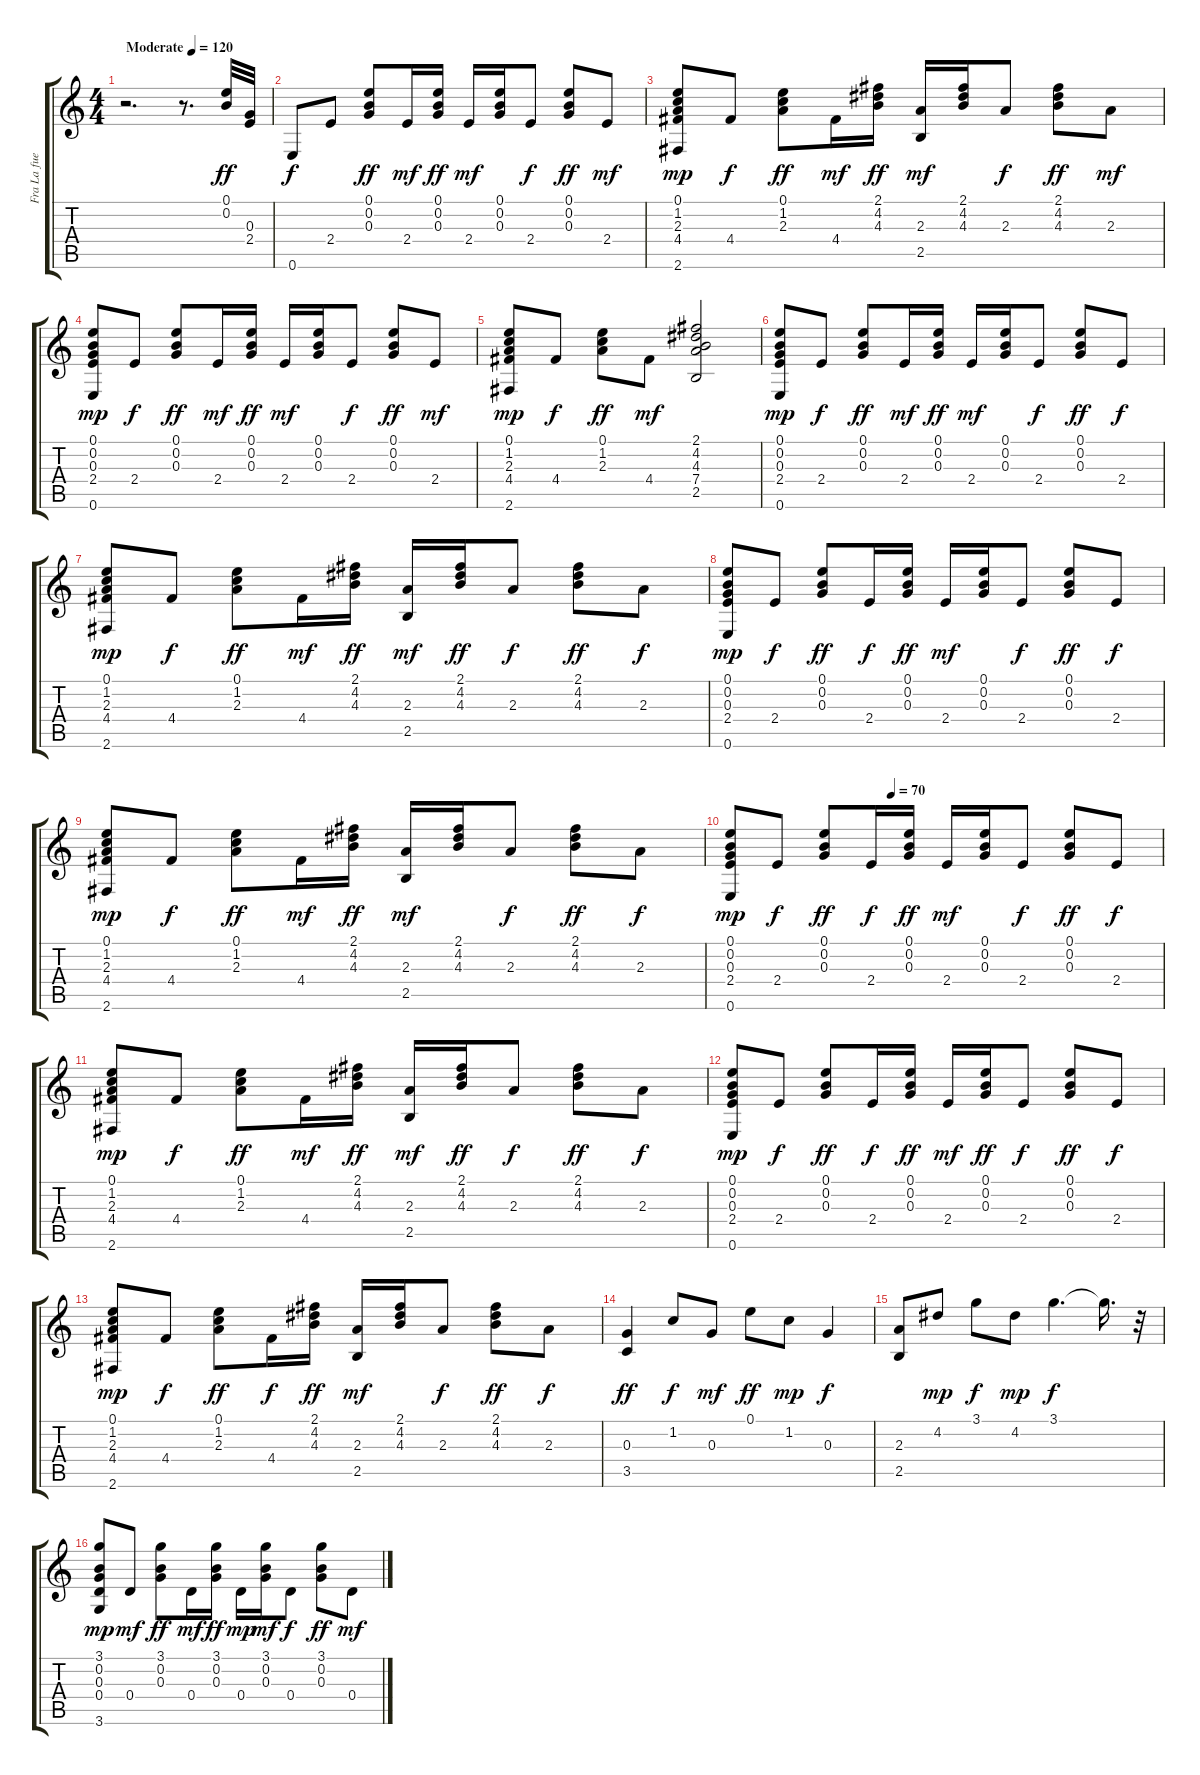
\track ("Fra La fuente" "Fra La fue") {instrument acousticguitarsteel}
\staff {score tabs}
\tuning (E4 B3 G3 D3 A2 E2) {hide}
\ts (4 4)
\tempo (120 "Moderate")
\tempo 70
\tempo (120 "Moderate")
\clef g2
\ks c
r.2{d dy ff instrument acousticguitarsteel} r.8{d} (0.1 0.2).32 (0.3 2.4).32 |
0.6.8{dy f} 2.4.8 (0.1 0.2 0.3).8{dy ff} 2.4.16{dy mf} (0.1 0.2 0.3).16{dy ff} 2.4.16{dy mf} (0.1 0.2 0.3).16 2.4.8{dy f} (0.1 0.2 0.3).8{dy ff} 2.4.8{dy mf} |
(0.1 1.2 2.3 4.4 2.6).8{dy mp} 4.4.8{dy f} (0.1 1.2 2.3).8{dy ff} 4.4.16{dy mf} (2.1 4.2 4.3).16{dy ff} (2.3 2.5).16{dy mf} (2.1 4.2 4.3).16 2.3.8{dy f} (2.1 4.2 4.3).8{dy ff} 2.3.8{dy mf} |
(0.1 0.2 0.3 2.4 0.6).8{dy mp} 2.4.8{dy f} (0.1 0.2 0.3).8{dy ff} 2.4.16{dy mf} (0.1 0.2 0.3).16{dy ff} 2.4.16{dy mf} (0.1 0.2 0.3).16 2.4.8{dy f} (0.1 0.2 0.3).8{dy ff} 2.4.8{dy mf} |
(0.1 1.2 2.3 4.4 2.6).8{dy mp} 4.4.8{dy f} (0.1 1.2 2.3).8{dy ff} 4.4.8{dy mf} (2.1 4.2 4.3 7.4 2.5).2 |
(0.1 0.2 0.3 2.4 0.6).8{dy mp} 2.4.8{dy f} (0.1 0.2 0.3).8{dy ff} 2.4.16{dy mf} (0.1 0.2 0.3).16{dy ff} 2.4.16{dy mf} (0.1 0.2 0.3).16 2.4.8{dy f} (0.1 0.2 0.3).8{dy ff} 2.4.8{dy f} |
(0.1 1.2 2.3 4.4 2.6).8{dy mp} 4.4.8{dy f} (0.1 1.2 2.3).8{dy ff} 4.4.16{dy mf} (2.1 4.2 4.3).16{dy ff} (2.3 2.5).16{dy mf} (2.1 4.2 4.3).16{dy ff} 2.3.8{dy f} (2.1 4.2 4.3).8{dy ff} 2.3.8{dy f} |
(0.1 0.2 0.3 2.4 0.6).8{dy mp} 2.4.8{dy f} (0.1 0.2 0.3).8{dy ff} 2.4.16{dy f} (0.1 0.2 0.3).16{dy ff} 2.4.16{dy mf} (0.1 0.2 0.3).16 2.4.8{dy f} (0.1 0.2 0.3).8{dy ff} 2.4.8{dy f} |
(0.1 1.2 2.3 4.4 2.6).8{dy mp} 4.4.8{dy f} (0.1 1.2 2.3).8{dy ff} 4.4.16{dy mf} (2.1 4.2 4.3).16{dy ff} (2.3 2.5).16{dy mf} (2.1 4.2 4.3).16 2.3.8{dy f} (2.1 4.2 4.3).8{dy ff} 2.3.8{dy f} |
\tempo (70 0.375)
(0.1 0.2 0.3 2.4 0.6).8{dy mp} 2.4.8{dy f} (0.1 0.2 0.3).8{dy ff} 2.4.16{dy f} (0.1 0.2 0.3).16{dy ff} 2.4.16{dy mf} (0.1 0.2 0.3).16 2.4.8{dy f} (0.1 0.2 0.3).8{dy ff} 2.4.8{dy f} |
(0.1 1.2 2.3 4.4 2.6).8{dy mp} 4.4.8{dy f} (0.1 1.2 2.3).8{dy ff} 4.4.16{dy mf} (2.1 4.2 4.3).16{dy ff} (2.3 2.5).16{dy mf} (2.1 4.2 4.3).16{dy ff} 2.3.8{dy f} (2.1 4.2 4.3).8{dy ff} 2.3.8{dy f} |
(0.1 0.2 0.3 2.4 0.6).8{dy mp} 2.4.8{dy f} (0.1 0.2 0.3).8{dy ff} 2.4.16{dy f} (0.1 0.2 0.3).16{dy ff} 2.4.16{dy mf} (0.1 0.2 0.3).16{dy ff} 2.4.8{dy f} (0.1 0.2 0.3).8{dy ff} 2.4.8{dy f} |
(0.1 1.2 2.3 4.4 2.6).8{dy mp} 4.4.8{dy f} (0.1 1.2 2.3).8{dy ff} 4.4.16{dy f} (2.1 4.2 4.3).16{dy ff} (2.3 2.5).16{dy mf} (2.1 4.2 4.3).16 2.3.8{dy f} (2.1 4.2 4.3).8{dy ff} 2.3.8{dy f} |
(0.3 3.5).4{dy ff} 1.2.8{dy f} 0.3.8{dy mf} 0.1.8{dy ff} 1.2.8{dy mp} 0.3.4{dy f} |
(2.3 2.5).8 4.2.8{dy mp} 3.1.8{dy f} 4.2.8{dy mp} 3.1.4{d dy f} 3.1{t}.16{d} r.32 |
(3.1 0.2 0.3 0.4 3.6).8{dy mp} 0.4.8{dy mf} (3.1 0.2 0.3).8{dy ff} 0.4.16{dy mf} (3.1 0.2 0.3).16{dy ff} 0.4.16{dy mp} (3.1 0.2 0.3).16{dy mf} 0.4.8{dy f} (3.1 0.2 0.3).8{dy ff} 0.4.8{dy mf}
